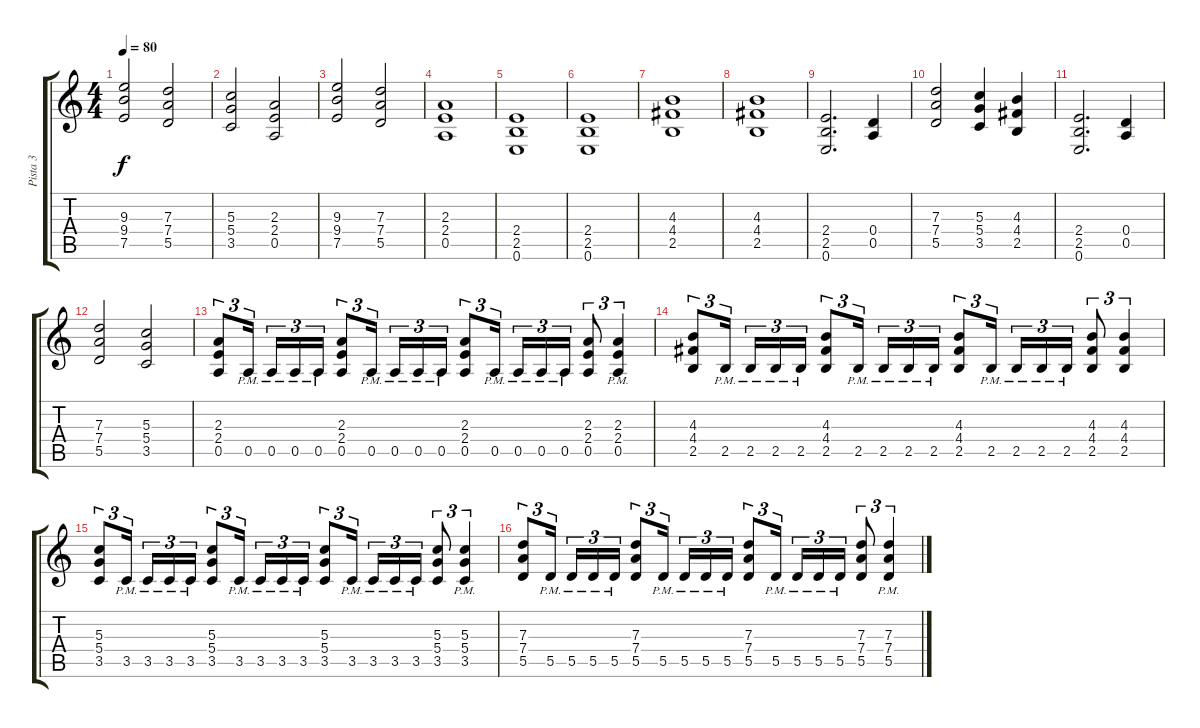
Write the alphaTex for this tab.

\track ("Pista 3" "Pista 3") {instrument distortionguitar}
\staff {score tabs}
\tuning (E4 B3 G3 D3 A2 E2) {hide}
\ts (4 4)
\tempo 80
\clef g2
\ks c
(9.3 9.4 7.5).2{dy f} (7.3 7.4 5.5).2 |
(5.3 5.4 3.5).2 (2.3 2.4 0.5).2 |
(9.3 9.4 7.5).2 (7.3 7.4 5.5).2 |
(2.3 2.4 0.5).1 |
(2.4 2.5 0.6).1 |
(2.4 2.5 0.6).1 |
(4.3 4.4 2.5).1 |
(4.3 4.4 2.5).1 |
(2.4 2.5 0.6).2{d} (0.4 0.5).4 |
(7.3 7.4 5.5).2 (5.3 5.4 3.5).4 (4.3 4.4 2.5).4 |
(2.4 2.5 0.6).2{d} (0.4 0.5).4 |
(7.3 7.4 5.5).2 (5.3 5.4 3.5).2 |
(2.3 2.4 0.5).8{tu (3 2)} 0.5{pm}.16{tu (3 2) beam splitsecondary} 0.5{pm}.16{tu (3 2)} 0.5{pm}.16{tu (3 2)} 0.5{pm}.16{tu (3 2)} (2.3 2.4 0.5).8{tu (3 2)} 0.5{pm}.16{tu (3 2) beam splitsecondary} 0.5{pm}.16{tu (3 2)} 0.5{pm}.16{tu (3 2)} 0.5{pm}.16{tu (3 2)} (2.3 2.4 0.5).8{tu (3 2)} 0.5{pm}.16{tu (3 2) beam splitsecondary} 0.5{pm}.16{tu (3 2)} 0.5{pm}.16{tu (3 2)} 0.5{pm}.16{tu (3 2)} (2.3 2.4 0.5).8{tu (3 2)} (2.3 2.4 0.5{pm}).4{tu (3 2)} |
(4.3 4.4 2.5).8{tu (3 2)} 2.5{pm}.16{tu (3 2) beam splitsecondary} 2.5{pm}.16{tu (3 2)} 2.5{pm}.16{tu (3 2)} 2.5{pm}.16{tu (3 2)} (4.3 4.4 2.5).8{tu (3 2)} 2.5{pm}.16{tu (3 2) beam splitsecondary} 2.5{pm}.16{tu (3 2)} 2.5{pm}.16{tu (3 2)} 2.5{pm}.16{tu (3 2)} (4.3 4.4 2.5).8{tu (3 2)} 2.5{pm}.16{tu (3 2) beam splitsecondary} 2.5{pm}.16{tu (3 2)} 2.5{pm}.16{tu (3 2)} 2.5{pm}.16{tu (3 2)} (4.3 4.4 2.5).8{tu (3 2)} (4.3 4.4 2.5).4{tu (3 2)} |
(5.3 5.4 3.5).8{tu (3 2)} 3.5{pm}.16{tu (3 2) beam splitsecondary} 3.5{pm}.16{tu (3 2)} 3.5{pm}.16{tu (3 2)} 3.5{pm}.16{tu (3 2)} (5.3 5.4 3.5).8{tu (3 2)} 3.5{pm}.16{tu (3 2) beam splitsecondary} 3.5{pm}.16{tu (3 2)} 3.5{pm}.16{tu (3 2)} 3.5{pm}.16{tu (3 2)} (5.3 5.4 3.5).8{tu (3 2)} 3.5{pm}.16{tu (3 2) beam splitsecondary} 3.5{pm}.16{tu (3 2)} 3.5{pm}.16{tu (3 2)} 3.5{pm}.16{tu (3 2)} (5.3 5.4 3.5).8{tu (3 2)} (5.3 5.4 3.5{pm}).4{tu (3 2)} |
(7.3 7.4 5.5).8{tu (3 2)} 5.5{pm}.16{tu (3 2) beam splitsecondary} 5.5{pm}.16{tu (3 2)} 5.5{pm}.16{tu (3 2)} 5.5{pm}.16{tu (3 2)} (7.3 7.4 5.5).8{tu (3 2)} 5.5{pm}.16{tu (3 2) beam splitsecondary} 5.5{pm}.16{tu (3 2)} 5.5{pm}.16{tu (3 2)} 5.5{pm}.16{tu (3 2)} (7.3 7.4 5.5).8{tu (3 2)} 5.5{pm}.16{tu (3 2) beam splitsecondary} 5.5{pm}.16{tu (3 2)} 5.5{pm}.16{tu (3 2)} 5.5{pm}.16{tu (3 2)} (7.3 7.4 5.5).8{tu (3 2)} (7.3 7.4 5.5{pm}).4{tu (3 2)}
